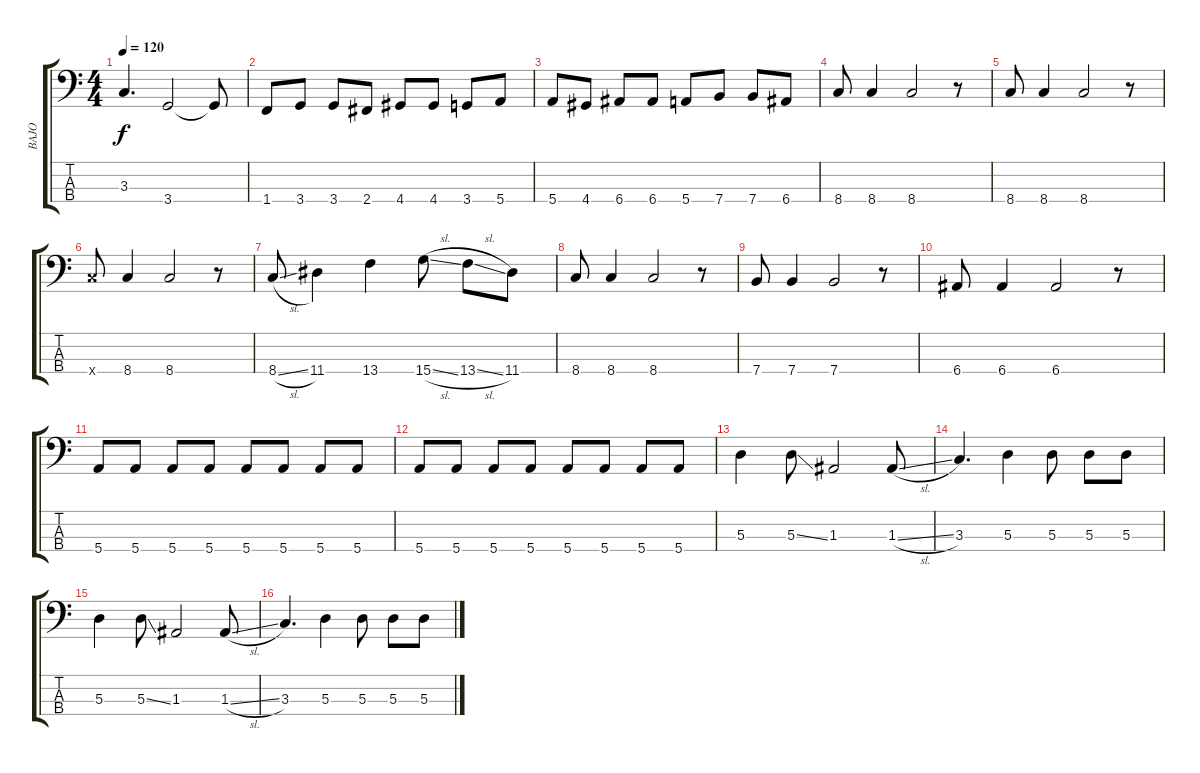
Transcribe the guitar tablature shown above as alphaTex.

\track ("BAJO" "BAJO") {instrument electricbasspick}
\staff {score tabs}
\tuning (G2 D2 A1 E1) {hide}
\ts (4 4)
\tempo 120
\clef f4
\ks c
3.3.4{d dy f} 3.4.2 3.4{t}.8 |
1.4.8 3.4.8 3.4.8 2.4.8 4.4.8 4.4.8 3.4.8 5.4.8 |
5.4.8 4.4.8 6.4.8 6.4.8 5.4.8 7.4.8 7.4.8 6.4.8 |
8.4.8 8.4.4 8.4.2 r.8 |
8.4.8 8.4.4 8.4.2 r.8 |
8.4{x}.8 8.4.4 8.4.2 r.8 |
8.4{sl}.8 11.4.4 13.4.4 15.4{sl}.8 13.4{sl}.8 11.4.8 |
8.4.8 8.4.4 8.4.2 r.8 |
7.4.8 7.4.4 7.4.2 r.8 |
6.4.8 6.4.4 6.4.2 r.8 |
5.4.8 5.4.8 5.4.8 5.4.8 5.4.8 5.4.8 5.4.8 5.4.8 |
5.4.8 5.4.8 5.4.8 5.4.8 5.4.8 5.4.8 5.4.8 5.4.8 |
5.3.4 5.3{ss}.8 1.3.2 1.3{sl}.8 |
3.3.4{d} 5.3.4 5.3.8 5.3.8 5.3.8 |
5.3.4 5.3{ss}.8 1.3.2 1.3{sl}.8 |
3.3.4{d} 5.3.4 5.3.8 5.3.8 5.3.8
